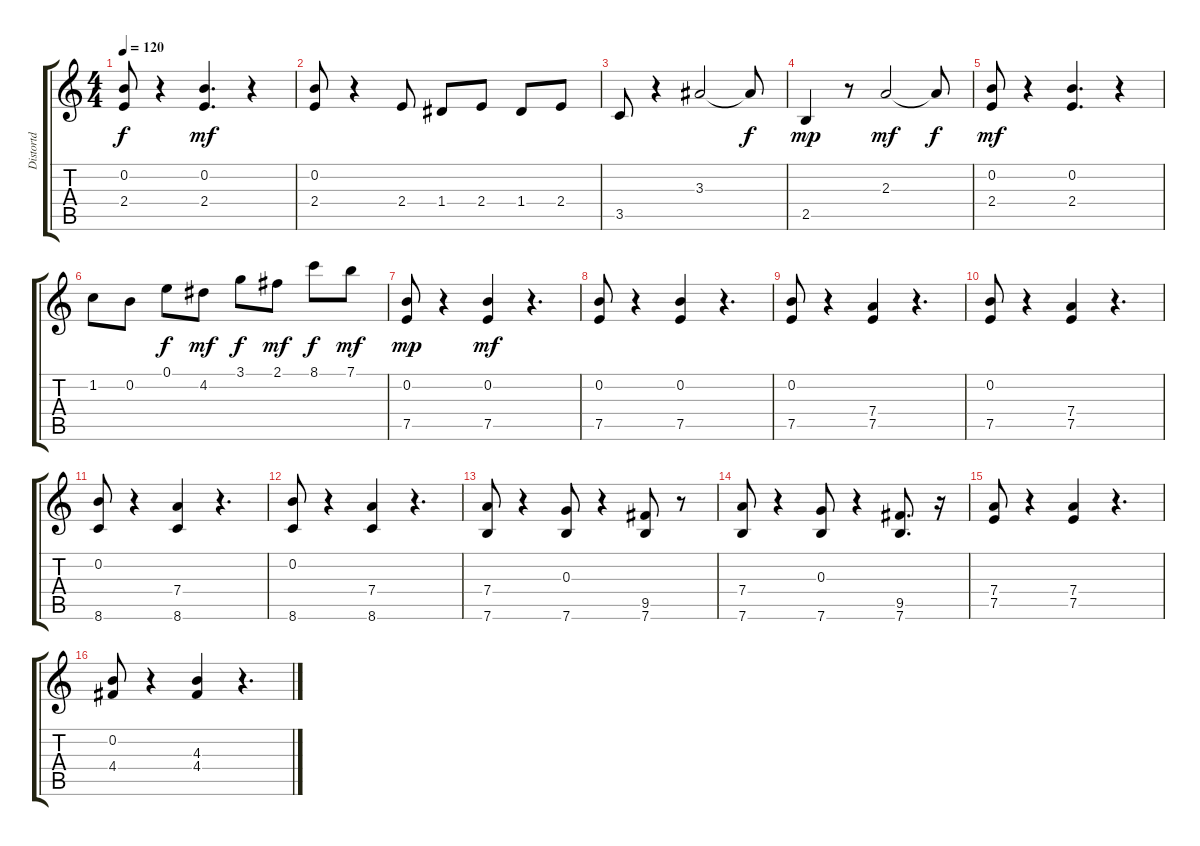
\track ("Distortd" "Distortd") {instrument distortionguitar}
\staff {score tabs}
\tuning (E4 B3 G3 D3 A2 E2) {hide}
\ts (4 4)
\tempo 120
\clef g2
\ks c
(0.2 2.4).8{dy f} r.4 (0.2 2.4).4{d dy mf} r.4 |
(0.2 2.4).8 r.4 2.4.8 1.4.8 2.4.8 1.4.8 2.4.8 |
3.5.8 r.4 3.3.2 3.3{t}.8{dy f} |
2.5.4{dy mp} r.8 2.3.2{dy mf} 2.3{t}.8{dy f} |
(0.2 2.4).8{dy mf} r.4 (0.2 2.4).4{d} r.4 |
1.2.8 0.2.8 0.1.8{dy f} 4.2.8{dy mf} 3.1.8{dy f} 2.1.8{dy mf} 8.1.8{dy f} 7.1.8{dy mf} |
(0.2 7.5).8{dy mp} r.4 (0.2 7.5).4{dy mf} r.4{d} |
(0.2 7.5).8 r.4 (0.2 7.5).4 r.4{d} |
(0.2 7.5).8 r.4 (7.4 7.5).4 r.4{d} |
(0.2 7.5).8 r.4 (7.4 7.5).4 r.4{d} |
(0.2 8.6).8 r.4 (7.4 8.6).4 r.4{d} |
(0.2 8.6).8 r.4 (7.4 8.6).4 r.4{d} |
(7.4 7.6).8 r.4 (0.3 7.6).8 r.4 (9.5 7.6).8 r.8 |
(7.4 7.6).8 r.4 (0.3 7.6).8 r.4 (9.5 7.6).8{d} r.16 |
(7.4 7.5).8 r.4 (7.4 7.5).4 r.4{d} |
(0.2 4.4).8 r.4 (4.3 4.4).4 r.4{d}
